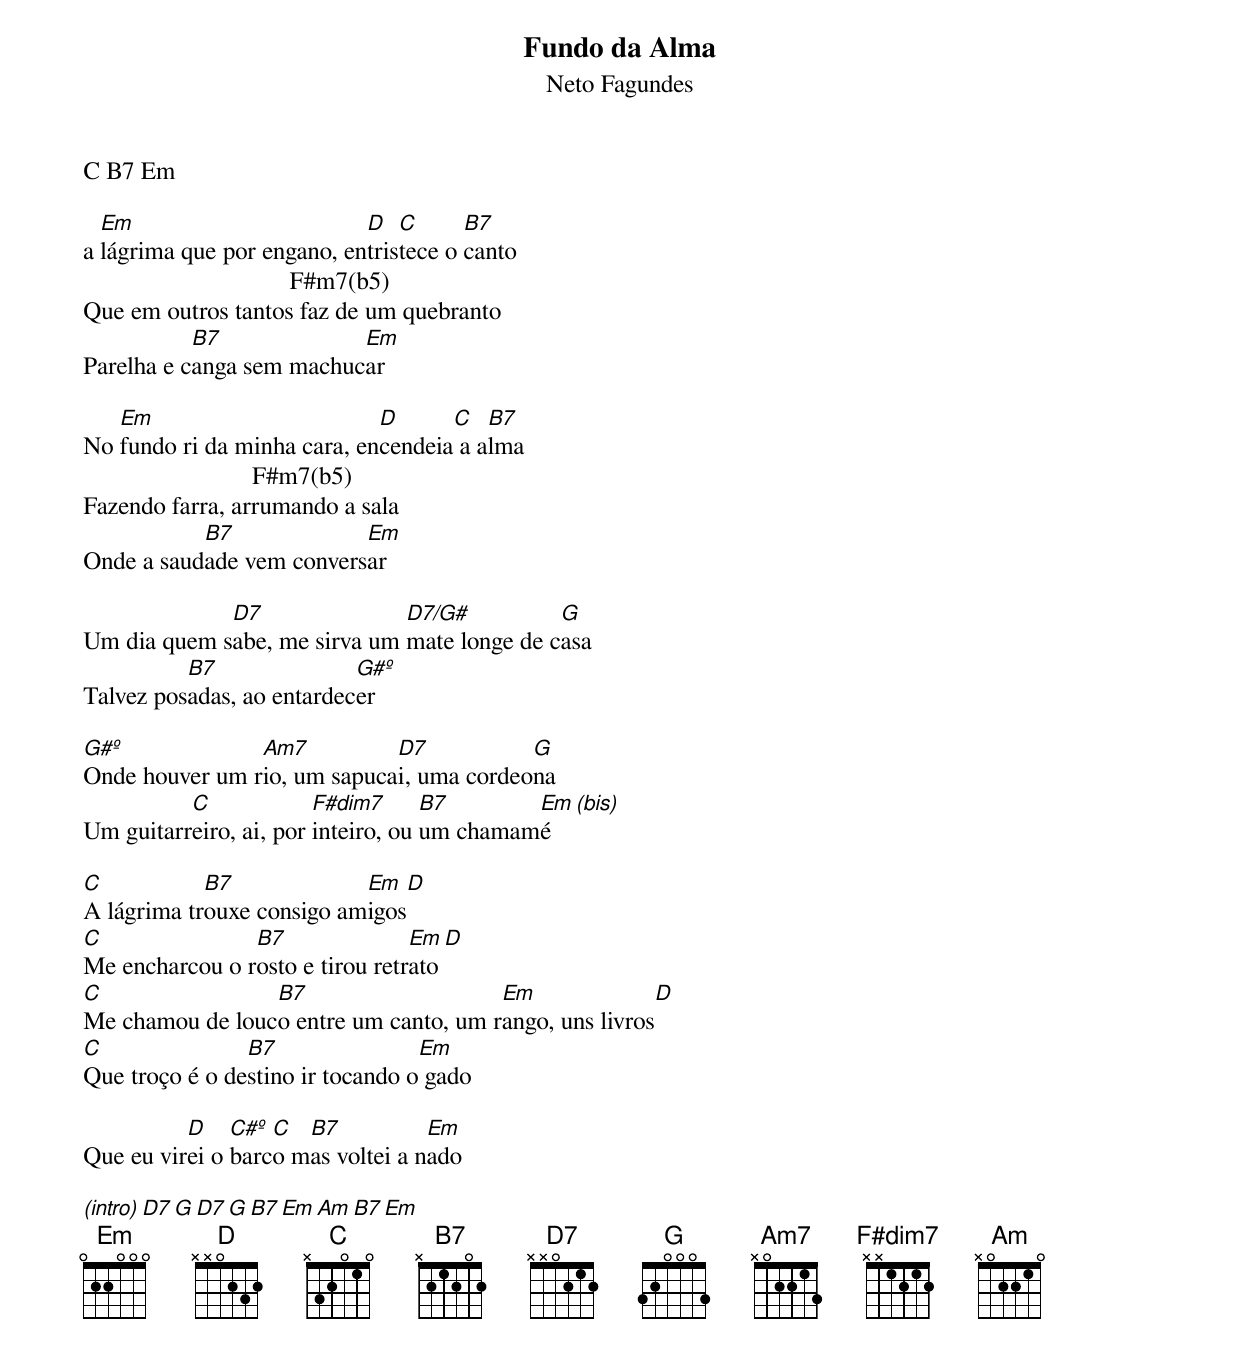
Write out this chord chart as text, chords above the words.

Fundo da Alma
Neto Fagundes


C B7 Em

  Em                        D   C      B7
a lágrima que por engano, entristece o canto
                                 F#m7(b5)
Que em outros tantos faz de um quebranto
           B7             Em
Parelha e canga sem machucar

   Em                        D      C   B7
No fundo ri da minha cara, encendeia a alma
                           F#m7(b5)
Fazendo farra, arrumando a sala
           B7             Em
Onde a saudade vem conversar

             D7               D7/G#          G
Um dia quem sabe, me sirva um mate longe de casa
          B7               G#º
Talvez posadas, ao entardecer

G#º             Am7          D7           G
Onde houver um rio, um sapucai, uma cordeona
          C             F#m7(b5)    B7       Em   (bis)
Um guitarreiro, ai, por inteiro, ou um chamamé

C           B7             Em    D
A lágrima trouxe consigo amigos
C               B7               Em   D
Me encharcou o rosto e tirou retrato
C                B7                    Em              D
Me chamou de louco entre um canto, um rango, uns livros
C               B7                Em
Que troço é o destino ir tocando o gado

          D    C#º C  B7           Em
Que eu virei o barco mas voltei a nado

(intro) D7 G D7 G B7 Em Am B7 Em
